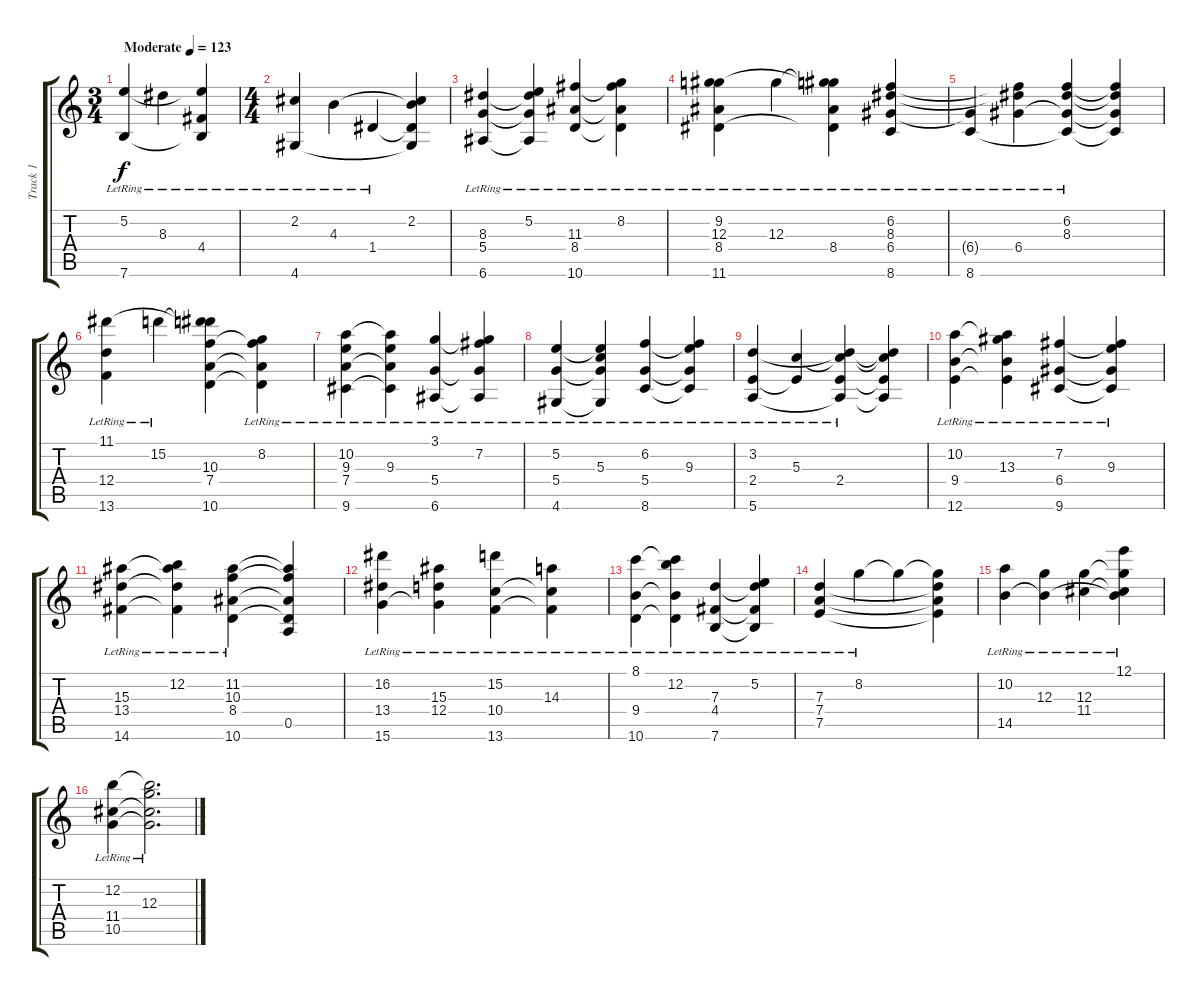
\track ("Track 1" "Track 1") {instrument acousticguitarsteel}
\staff {score tabs}
\tuning (E4 B3 G3 D3 A2 E2) {hide}
\ts (3 4)
\tempo (123 "Moderate")
\clef g2
\ks c
(5.2{lr} 7.6{lr}).4{dy f instrument acousticguitarsteel} 8.3{lr}.4 (5.2{t} 4.4{lr} 7.6{t}).4 |
\ts (4 4)
(2.2{lr} 4.6{lr}).4 4.3{lr}.4 1.4{lr}.4 (2.2 4.3{t} 1.4{t} 4.6{t}).4 |
(8.3{lr} 5.4{lr} 6.6{lr}).4 (5.2{lr} 8.3{t} 5.4{t} 6.6{t}).4 (11.3{lr} 8.4{lr} 10.6{lr}).4 (8.2{lr} 11.3{t} 8.4{t} 10.6{t}).4 |
(9.2{lr} 12.3{lr} 8.4{lr} 11.6{lr}).4 12.3{lr}.4 (9.2{t} 12.3{t} 8.4{lr} 11.6{t}).4 (6.2{lr} 8.3{lr} 6.4{lr} 8.6{lr}).4 |
(6.4{t} 8.6{lr}).4 (6.2{t} 8.3{t} 6.4{lr}).4 (6.2{lr} 8.3{lr} 6.4{t} 8.6{t}).4 (6.2{t} 8.3{t} 6.4{t} 8.6{t}).4 |
(11.1{lr} 12.4 13.6{lr}).4 15.2{lr}.4 (11.1{t} 15.2{t} 10.3 7.4 10.6).4 (8.2{lr} 10.3{t} 7.4{t} 10.6{t}).4 |
(10.2{lr} 9.3{lr} 7.4{lr} 9.6{lr}).4 (10.2{t} 9.3{lr} 7.4{t} 9.6{t}).4 (3.1{lr} 5.4{lr} 6.6{lr}).4 (3.1{t} 7.2{lr} 5.4{t} 6.6{t}).4 |
(5.2{lr} 5.4{lr} 4.6{lr}).4 (5.2{t} 5.3{lr} 5.4{t} 4.6{t}).4 (6.2{lr} 5.4{lr} 8.6{lr}).4 (6.2{t} 9.3{lr} 5.4{t} 8.6{t}).4 |
(3.2{lr} 2.4{lr} 5.6{lr}).4 (5.3{lr} 2.4{t}).4 (3.2{t} 5.3{t} 2.4{lr} 5.6{t}).4 (3.2{t} 5.3{t} 2.4{t} 5.6{t}).4 |
(10.2{lr} 9.4{lr} 12.6{lr}).4 (10.2{t} 13.3{lr} 9.4{t} 12.6{t}).4 (7.2{lr} 6.4{lr} 9.6{lr}).4 (7.2{t} 9.3{lr} 6.4{t} 9.6{t}).4 |
(15.3{lr} 13.4{lr} 14.6{lr}).4 (12.2{lr} 15.3{t} 13.4{t} 14.6{t}).4 (11.2{lr} 10.3{lr} 8.4{lr} 10.6{lr}).4 (11.2{t} 10.3{t} 8.4{t} 0.5 10.6{t}).4 |
(16.2{lr} 13.4{lr} 15.6{lr}).4 (15.3{lr} 12.4{lr} 15.6{t}).4 (15.2{lr} 10.4{lr} 13.6{lr}).4 (14.3{lr} 10.4{t} 13.6{t}).4 |
(8.1{lr} 9.4{lr} 10.6{lr}).4 (8.1{t} 12.2{lr} 9.4{t} 10.6{t}).4 (7.3{lr} 4.4{lr} 7.6{lr}).4 (5.2{lr} 7.3{t} 4.4{t} 7.6{t}).4 |
(7.3{lr} 7.4{lr} 7.5{lr}).4 8.2{lr}.4 8.2{t}.4 (8.2{t} 7.3{t} 7.4{t} 7.5{t}).4 |
(10.2{lr} 14.5{lr}).4 (12.3{lr} 14.5{t}).4 (12.3{lr} 11.4{lr}).4 (12.1{lr} 12.3{t} 11.4{t} 14.5{t}).4 |
(12.2{lr} 11.4{lr} 10.5{lr}).4 (12.2{t} 12.3{lr} 11.4{t} 10.5{t}).2{d}
